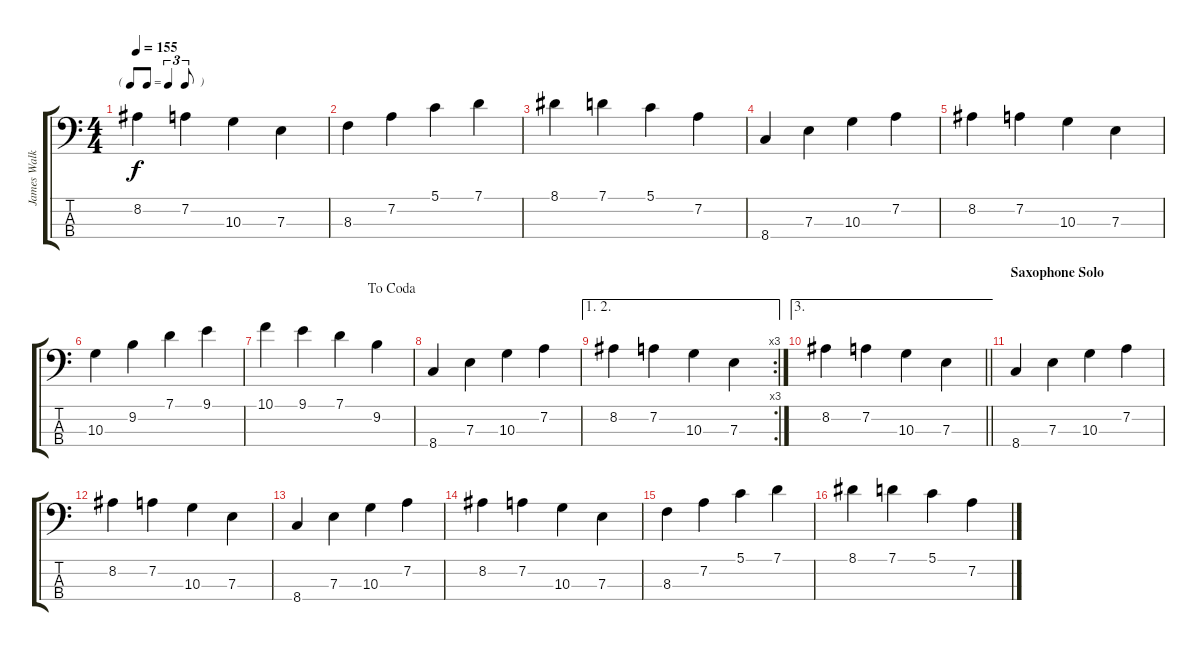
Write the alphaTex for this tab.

\track ("James Walker - Upright Bass" "James Walk") {instrument acousticbass}
\staff {score tabs}
\tuning (G2 D2 A1 E1) {hide}
\ts (4 4)
\tf triplet8th
\tempo 155
\clef f4
\ks c
8.2.4{dy f} 7.2.4 10.3.4 7.3.4 |
8.3.4 7.2.4 5.1.4 7.1.4 |
8.1.4 7.1.4 5.1.4 7.2.4 |
8.4.4 7.3.4 10.3.4 7.2.4 |
8.2.4 7.2.4 10.3.4 7.3.4 |
10.3.4 9.2.4 7.1.4 9.1.4 |
\jump dacoda
10.1.4 9.1.4 7.1.4 9.2.4 |
8.4.4 7.3.4 10.3.4 7.2.4 |
\ae (1 2)
\rc 3
8.2.4 7.2.4 10.3.4 7.3.4 |
\ae 3
\barLineRight lightlight
8.2.4 7.2.4 10.3.4 7.3.4 |
\section ("" "Saxophone Solo")
8.4.4 7.3.4 10.3.4 7.2.4 |
8.2.4 7.2.4 10.3.4 7.3.4 |
8.4.4 7.3.4 10.3.4 7.2.4 |
8.2.4 7.2.4 10.3.4 7.3.4 |
8.3.4 7.2.4 5.1.4 7.1.4 |
8.1.4 7.1.4 5.1.4 7.2.4
